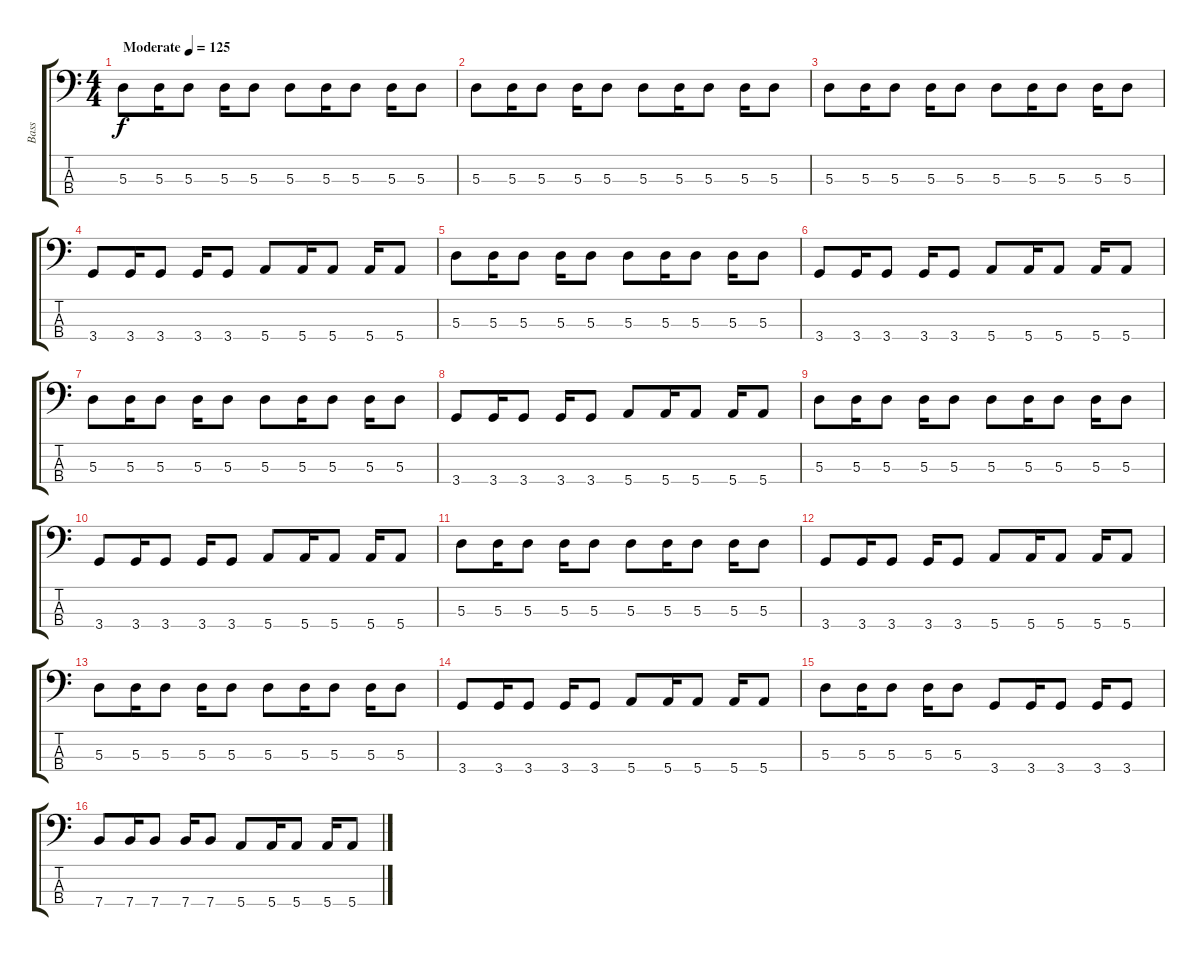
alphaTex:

\track ("Bass" "Bass") {instrument electricbassfinger}
\staff {score tabs}
\tuning (G2 D2 A1 E1) {hide}
\ts (4 4)
\tempo (125 "Moderate")
\clef f4
\ks c
5.3.8{dy f instrument electricbassfinger} 5.3.16 5.3.8 5.3.16 5.3.8 5.3.8 5.3.16 5.3.8 5.3.16 5.3.8 |
5.3.8 5.3.16 5.3.8 5.3.16 5.3.8 5.3.8 5.3.16 5.3.8 5.3.16 5.3.8 |
5.3.8 5.3.16 5.3.8 5.3.16 5.3.8 5.3.8 5.3.16 5.3.8 5.3.16 5.3.8 |
3.4.8 3.4.16 3.4.8 3.4.16 3.4.8 5.4.8 5.4.16 5.4.8 5.4.16 5.4.8 |
5.3.8 5.3.16 5.3.8 5.3.16 5.3.8 5.3.8 5.3.16 5.3.8 5.3.16 5.3.8 |
3.4.8 3.4.16 3.4.8 3.4.16 3.4.8 5.4.8 5.4.16 5.4.8 5.4.16 5.4.8 |
5.3.8 5.3.16 5.3.8 5.3.16 5.3.8 5.3.8 5.3.16 5.3.8 5.3.16 5.3.8 |
3.4.8 3.4.16 3.4.8 3.4.16 3.4.8 5.4.8 5.4.16 5.4.8 5.4.16 5.4.8 |
5.3.8 5.3.16 5.3.8 5.3.16 5.3.8 5.3.8 5.3.16 5.3.8 5.3.16 5.3.8 |
3.4.8 3.4.16 3.4.8 3.4.16 3.4.8 5.4.8 5.4.16 5.4.8 5.4.16 5.4.8 |
5.3.8 5.3.16 5.3.8 5.3.16 5.3.8 5.3.8 5.3.16 5.3.8 5.3.16 5.3.8 |
3.4.8 3.4.16 3.4.8 3.4.16 3.4.8 5.4.8 5.4.16 5.4.8 5.4.16 5.4.8 |
5.3.8 5.3.16 5.3.8 5.3.16 5.3.8 5.3.8 5.3.16 5.3.8 5.3.16 5.3.8 |
3.4.8 3.4.16 3.4.8 3.4.16 3.4.8 5.4.8 5.4.16 5.4.8 5.4.16 5.4.8 |
5.3.8 5.3.16 5.3.8 5.3.16 5.3.8 3.4.8 3.4.16 3.4.8 3.4.16 3.4.8 |
7.4.8 7.4.16 7.4.8 7.4.16 7.4.8 5.4.8 5.4.16 5.4.8 5.4.16 5.4.8
